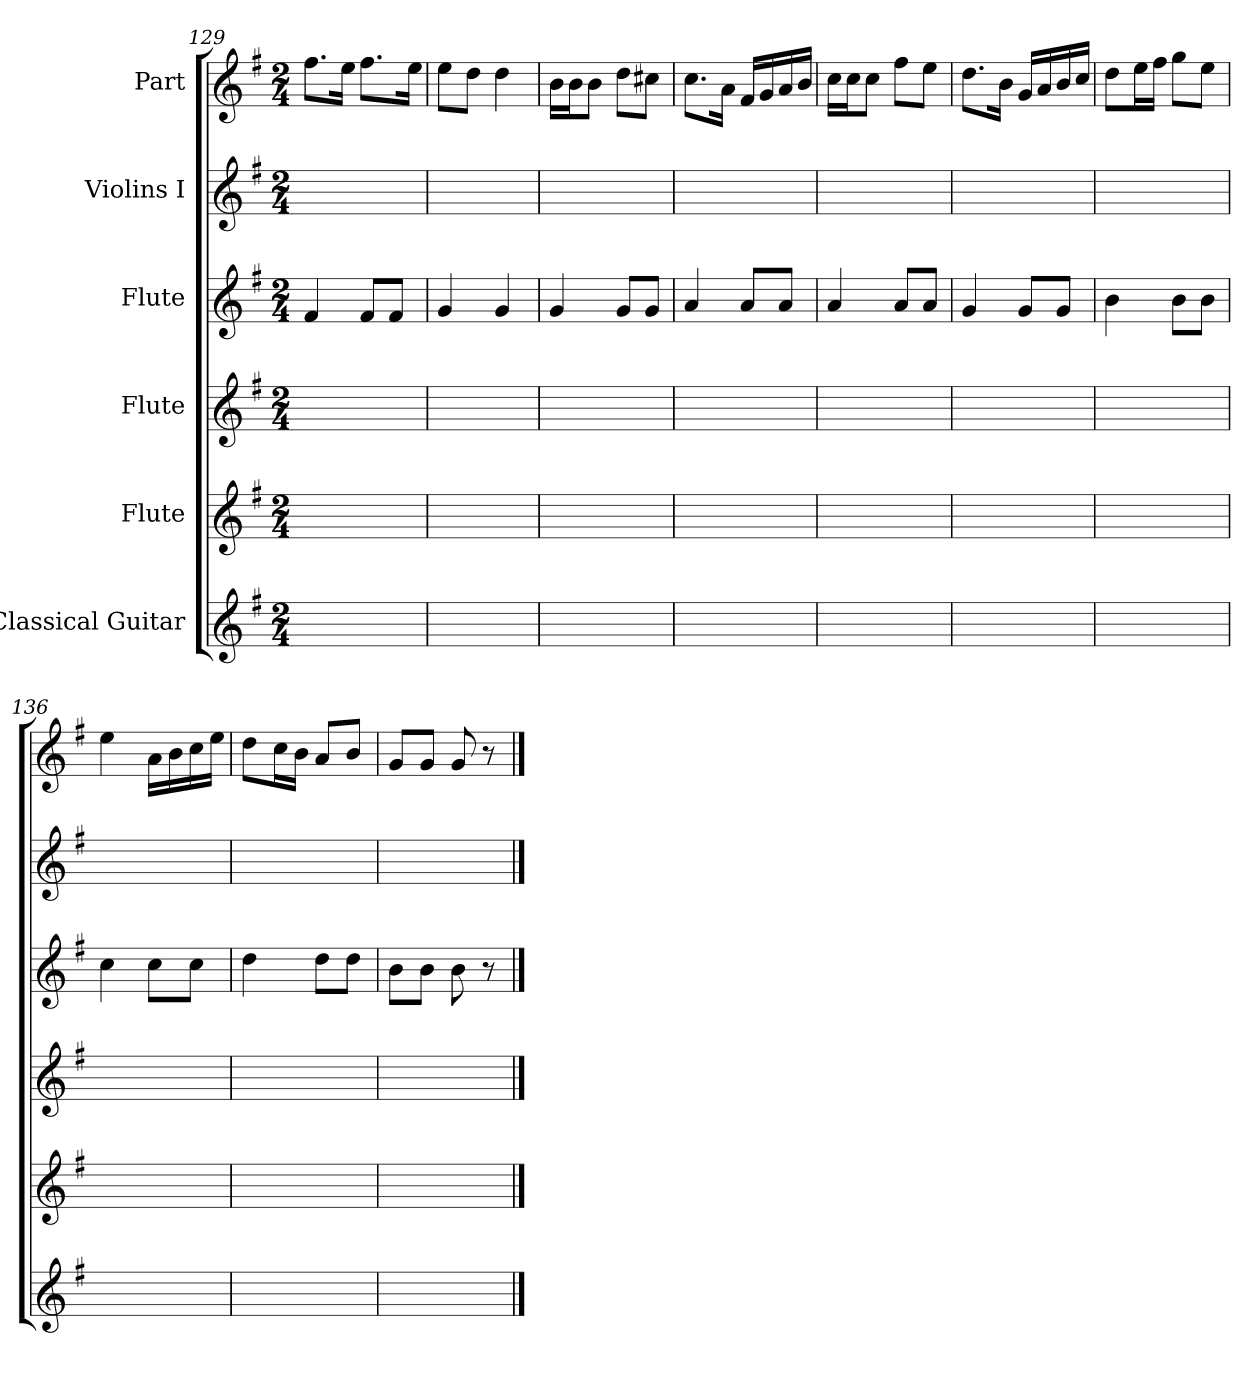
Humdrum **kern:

**kern	**kern	**kern	**kern	**kern	**kern
*part6	*part5	*part4	*part3	*part2	*part1
*staff6	*staff5	*staff4	*staff3	*staff2	*staff1
*I"Classical Guitar	*I"Flute	*I"Flute	*I"Flute	*I"Violins I	*I"Part
*clefG2	*clefG2	*clefG2	*clefG2	*clefG2	*clefG2
*ITrd7c12	*	*	*	*	*
*k[f#]	*k[f#]	*k[f#]	*k[f#]	*k[f#]	*k[f#]
*G:	*G:	*G:	*G:	*G:	*G:
*M2/4	*M2/4	*M2/4	*M2/4	*M2/4	*M2/4
=129	=129	=129	=129	=129	=129
!LO:N:vis=1	!LO:N:vis=1	!LO:N:vis=1	!	!LO:N:vis=1	!
2ryy	2ryy	2ryy	4f#	2ryy	8.ff#L
.	.	.	.	.	16eeJk
.	.	.	8f#L	.	8.ff#L
.	.	.	8f#J	.	.
.	.	.	.	.	16eeJk
=130	=130	=130	=130	=130	=130
!LO:N:vis=1	!LO:N:vis=1	!LO:N:vis=1	!	!LO:N:vis=1	!
2ryy	2ryy	2ryy	4g	2ryy	8eeL
.	.	.	.	.	8ddJ
.	.	.	4g	.	4dd
=131	=131	=131	=131	=131	=131
!LO:N:vis=1	!LO:N:vis=1	!LO:N:vis=1	!	!LO:N:vis=1	!
2ryy	2ryy	2ryy	4g	2ryy	16bLL
.	.	.	.	.	16bJ
.	.	.	.	.	8bJ
.	.	.	8gL	.	8ddL
.	.	.	8gJ	.	8cc#XJ
=132	=132	=132	=132	=132	=132
!LO:N:vis=1	!LO:N:vis=1	!LO:N:vis=1	!	!LO:N:vis=1	!
2ryy	2ryy	2ryy	4a	2ryy	8.ccL
.	.	.	.	.	16aJk
.	.	.	8aL	.	16f#LL
.	.	.	.	.	16g
.	.	.	8aJ	.	16a
.	.	.	.	.	16bJJ
=133	=133	=133	=133	=133	=133
!LO:N:vis=1	!LO:N:vis=1	!LO:N:vis=1	!	!LO:N:vis=1	!
2ryy	2ryy	2ryy	4a	2ryy	16ccLL
.	.	.	.	.	16ccJ
.	.	.	.	.	8ccJ
.	.	.	8aL	.	8ff#L
.	.	.	8aJ	.	8eeJ
=134	=134	=134	=134	=134	=134
!LO:N:vis=1	!LO:N:vis=1	!LO:N:vis=1	!	!LO:N:vis=1	!
2ryy	2ryy	2ryy	4g	2ryy	8.ddL
.	.	.	.	.	16bJk
.	.	.	8gL	.	16gLL
.	.	.	.	.	16a
.	.	.	8gJ	.	16b
.	.	.	.	.	16ccJJ
=135	=135	=135	=135	=135	=135
!LO:N:vis=1	!LO:N:vis=1	!LO:N:vis=1	!	!LO:N:vis=1	!
2ryy	2ryy	2ryy	4b	2ryy	8ddL
.	.	.	.	.	16eeL
.	.	.	.	.	16ff#JJ
.	.	.	8bL	.	8ggL
.	.	.	8bJ	.	8eeJ
=136	=136	=136	=136	=136	=136
!LO:N:vis=1	!LO:N:vis=1	!LO:N:vis=1	!	!LO:N:vis=1	!
2ryy	2ryy	2ryy	4cc	2ryy	4ee
.	.	.	8ccL	.	16aLL
.	.	.	.	.	16b
.	.	.	8ccJ	.	16cc
.	.	.	.	.	16eeJJ
=137	=137	=137	=137	=137	=137
!LO:N:vis=1	!LO:N:vis=1	!LO:N:vis=1	!	!LO:N:vis=1	!
2ryy	2ryy	2ryy	4dd	2ryy	8ddL
.	.	.	.	.	16ccL
.	.	.	.	.	16bJJ
.	.	.	8ddL	.	8aL
.	.	.	8ddJ	.	8bJ
=138	=138	=138	=138	=138	=138
!LO:N:vis=1	!LO:N:vis=1	!LO:N:vis=1	!	!LO:N:vis=1	!
2ryy	2ryy	2ryy	8bL	2ryy	8gL
.	.	.	8bJ	.	8gJ
.	.	.	8b	.	8g
.	.	.	8r	.	8r
==	==	==	==	==	==
*-	*-	*-	*-	*-	*-
